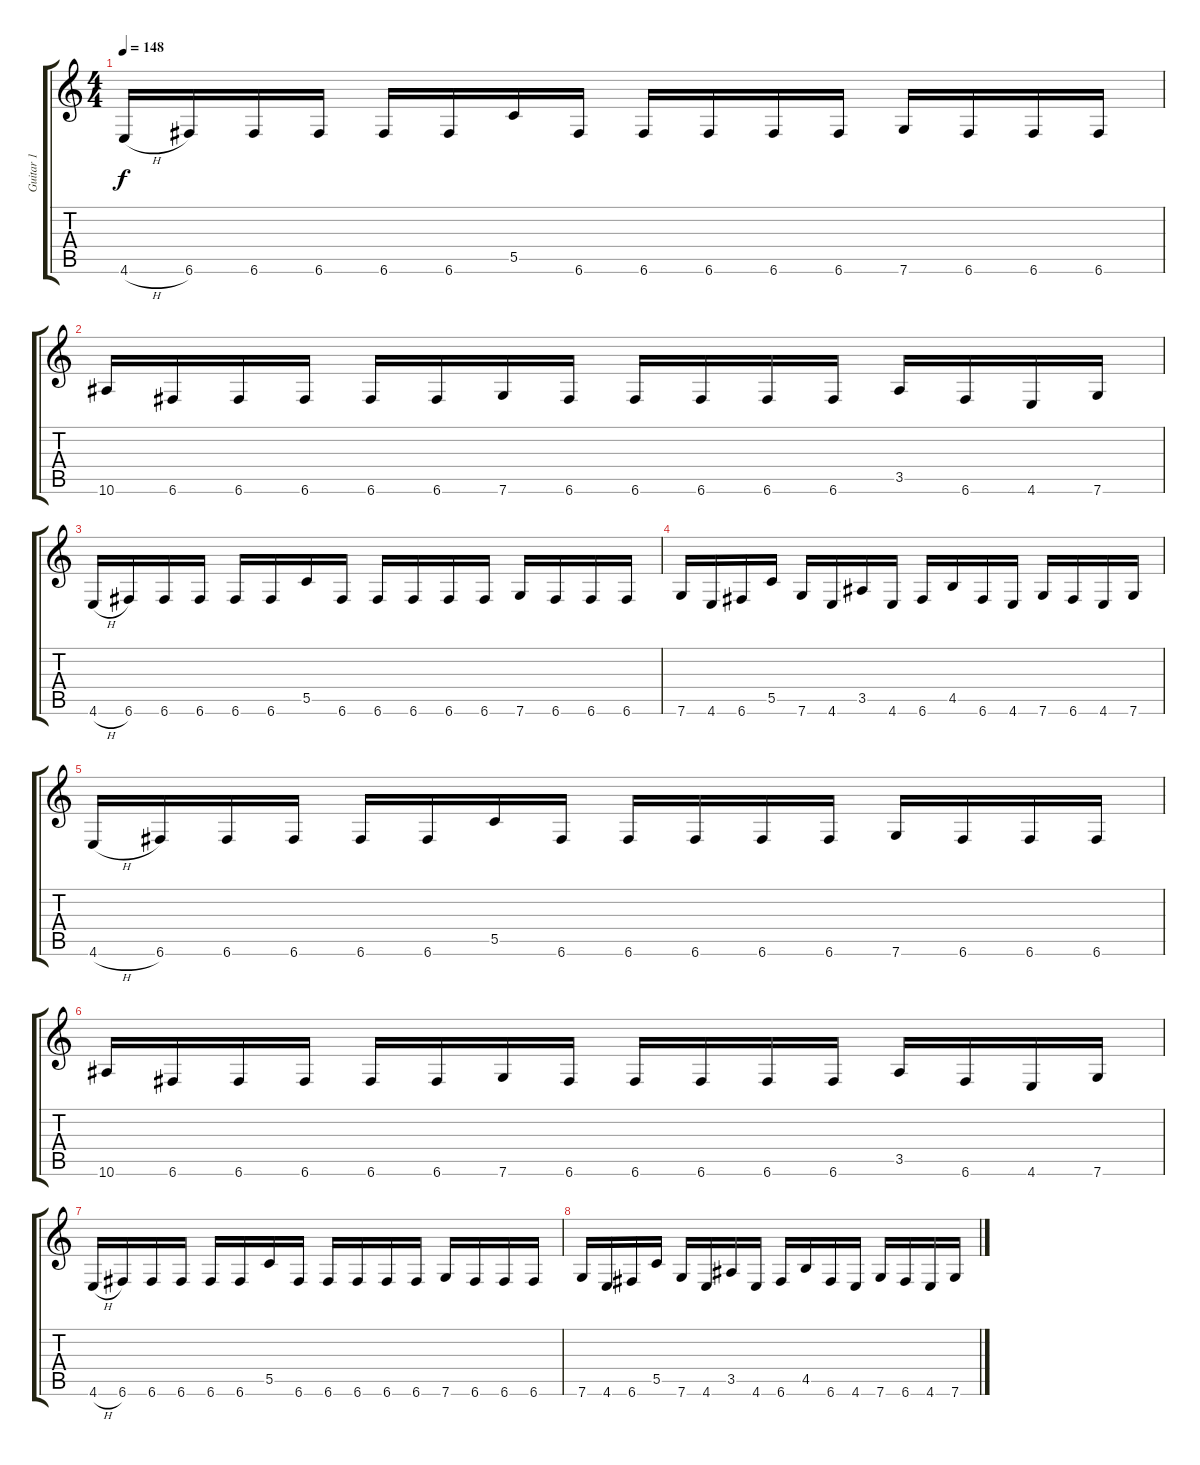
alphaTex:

\track ("Guitar 1" "Guitar 1") {instrument distortionguitar}
\staff {score tabs}
\tuning (D4 A3 F3 C3 G2 C2) {hide}
\ts (4 4)
\tempo 148
\clef g2
\ks c
4.6{h}.16{dy f instrument distortionguitar} 6.6.16 6.6.16 6.6.16 6.6.16 6.6.16 5.5.16 6.6.16 6.6.16 6.6.16 6.6.16 6.6.16 7.6.16 6.6.16 6.6.16 6.6.16 |
10.6.16 6.6.16 6.6.16 6.6.16 6.6.16 6.6.16 7.6.16 6.6.16 6.6.16 6.6.16 6.6.16 6.6.16 3.5.16 6.6.16 4.6.16 7.6.16 |
4.6{h}.16 6.6.16 6.6.16 6.6.16 6.6.16 6.6.16 5.5.16 6.6.16 6.6.16 6.6.16 6.6.16 6.6.16 7.6.16 6.6.16 6.6.16 6.6.16 |
7.6.16 4.6.16 6.6.16 5.5.16 7.6.16 4.6.16 3.5.16 4.6.16 6.6.16 4.5.16 6.6.16 4.6.16 7.6.16 6.6.16 4.6.16 7.6.16 |
4.6{h}.16 6.6.16 6.6.16 6.6.16 6.6.16 6.6.16 5.5.16 6.6.16 6.6.16 6.6.16 6.6.16 6.6.16 7.6.16 6.6.16 6.6.16 6.6.16 |
10.6.16 6.6.16 6.6.16 6.6.16 6.6.16 6.6.16 7.6.16 6.6.16 6.6.16 6.6.16 6.6.16 6.6.16 3.5.16 6.6.16 4.6.16 7.6.16 |
4.6{h}.16 6.6.16 6.6.16 6.6.16 6.6.16 6.6.16 5.5.16 6.6.16 6.6.16 6.6.16 6.6.16 6.6.16 7.6.16 6.6.16 6.6.16 6.6.16 |
7.6.16 4.6.16 6.6.16 5.5.16 7.6.16 4.6.16 3.5.16 4.6.16 6.6.16 4.5.16 6.6.16 4.6.16 7.6.16 6.6.16 4.6.16 7.6.16
